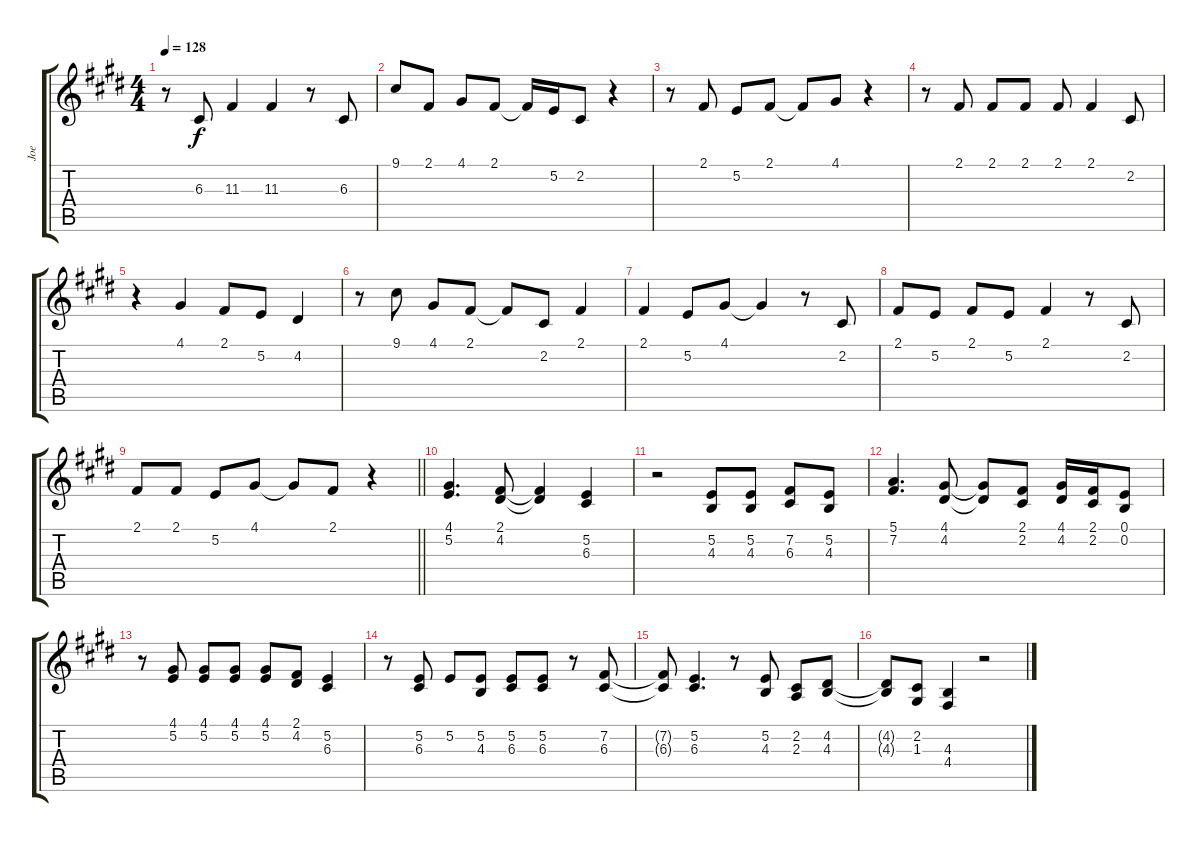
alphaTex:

\track ("Joe" "Joe") {instrument lead1square}
\staff {score tabs}
\tuning (E4 B3 G3 D3 A2 E2) {hide}
\ts (4 4)
\tempo 128
\clef g2
\ks c#minor
r.8{dy f} 6.3.8 11.3.4 11.3.4 r.8 6.3.8 |
9.1.8 2.1.8 4.1.8 2.1.8 2.1{t}.16 5.2.16 2.2.8 r.4 |
r.8 2.1.8 5.2.8 2.1.8 2.1{t}.8 4.1.8 r.4 |
r.8 2.1.8 2.1.8 2.1.8 2.1.8 2.1.4 2.2.8 |
r.4 4.1.4 2.1.8 5.2.8 4.2.4 |
r.8 9.1.8 4.1.8 2.1.8 2.1{t}.8 2.2.8 2.1.4 |
2.1.4 5.2.8 4.1.8 4.1{t}.4 r.8 2.2.8 |
2.1.8 5.2.8 2.1.8 5.2.8 2.1.4 r.8 2.2.8 |
\barLineRight lightlight
2.1.8 2.1.8 5.2.8 4.1.8 4.1{t}.8 2.1.8 r.4 |
(4.1 5.2).4{d} (2.1 4.2).8 (2.1{t} 4.2{t}).4 (5.2 6.3).4 |
r.2 (5.2 4.3).8 (5.2 4.3).8 (7.2 6.3).8 (5.2 4.3).8 |
(5.1 7.2).4{d} (4.1 4.2).8 (4.1{t} 4.2{t}).8 (2.1 2.2).8 (4.1 4.2).16 (2.1 2.2).16 (0.1 0.2).8 |
r.8 (4.1 5.2).8 (4.1 5.2).8 (4.1 5.2).8 (4.1 5.2).8 (2.1 4.2).8 (5.2 6.3).4 |
r.8 (5.2 6.3).8 5.2.8 (5.2 4.3).8 (5.2 6.3).8 (5.2 6.3).8 r.8 (7.2 6.3).8 |
(7.2{t} 6.3{t}).8 (5.2 6.3).4{d} r.8 (5.2 4.3).8 (2.2 2.3).8 (4.2 4.3).8 |
(4.2{t} 4.3{t}).8 (2.2 1.3).8 (4.3 4.4).4 r.2
